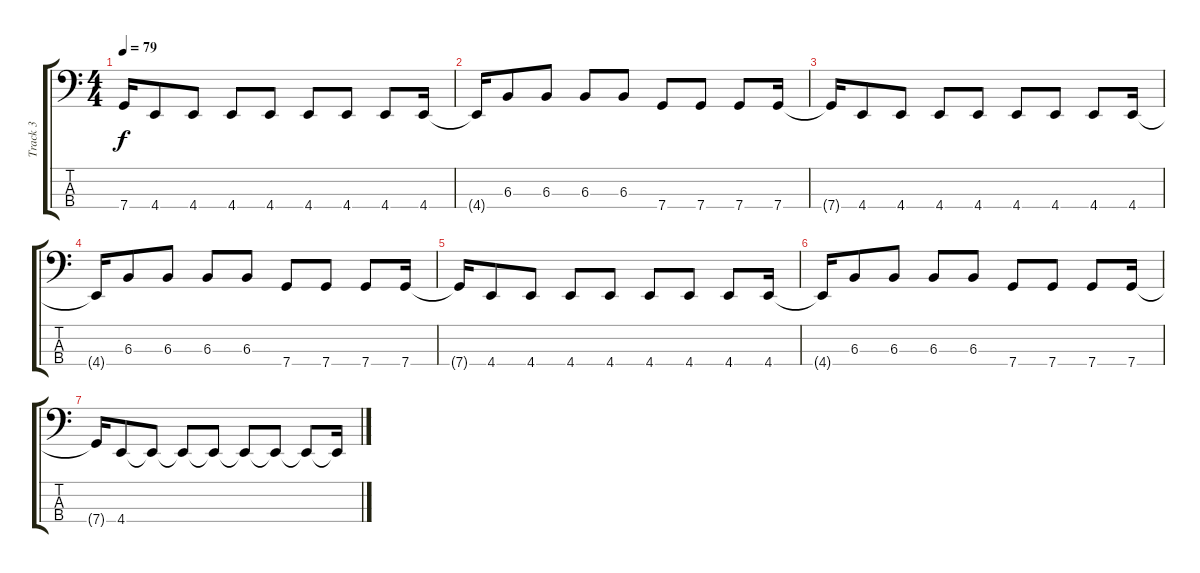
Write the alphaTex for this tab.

\track ("Track 3" "Track 3") {instrument electricbasspick}
\staff {score tabs}
\tuning (Eb2 Bb1 F1 C1) {hide}
\ts (4 4)
\tempo 79
\clef f4
\ks c
7.4{t}.16{dy f} 4.4.8 4.4.8 4.4.8 4.4.8 4.4.8 4.4.8 4.4.8 4.4.16 |
4.4{t}.16 6.3.8 6.3.8 6.3.8 6.3.8 7.4.8 7.4.8 7.4.8 7.4.16 |
7.4{t}.16 4.4.8 4.4.8 4.4.8 4.4.8 4.4.8 4.4.8 4.4.8 4.4.16 |
4.4{t}.16 6.3.8 6.3.8 6.3.8 6.3.8 7.4.8 7.4.8 7.4.8 7.4.16 |
7.4{t}.16 4.4.8 4.4.8 4.4.8 4.4.8 4.4.8 4.4.8 4.4.8 4.4.16 |
4.4{t}.16 6.3.8 6.3.8 6.3.8 6.3.8 7.4.8 7.4.8 7.4.8 7.4.16 |
7.4{t}.16 4.4.8 4.4{t}.8 4.4{t}.8 4.4{t}.8 4.4{t}.8 4.4{t}.8 4.4{t}.8 4.4{t}.16
